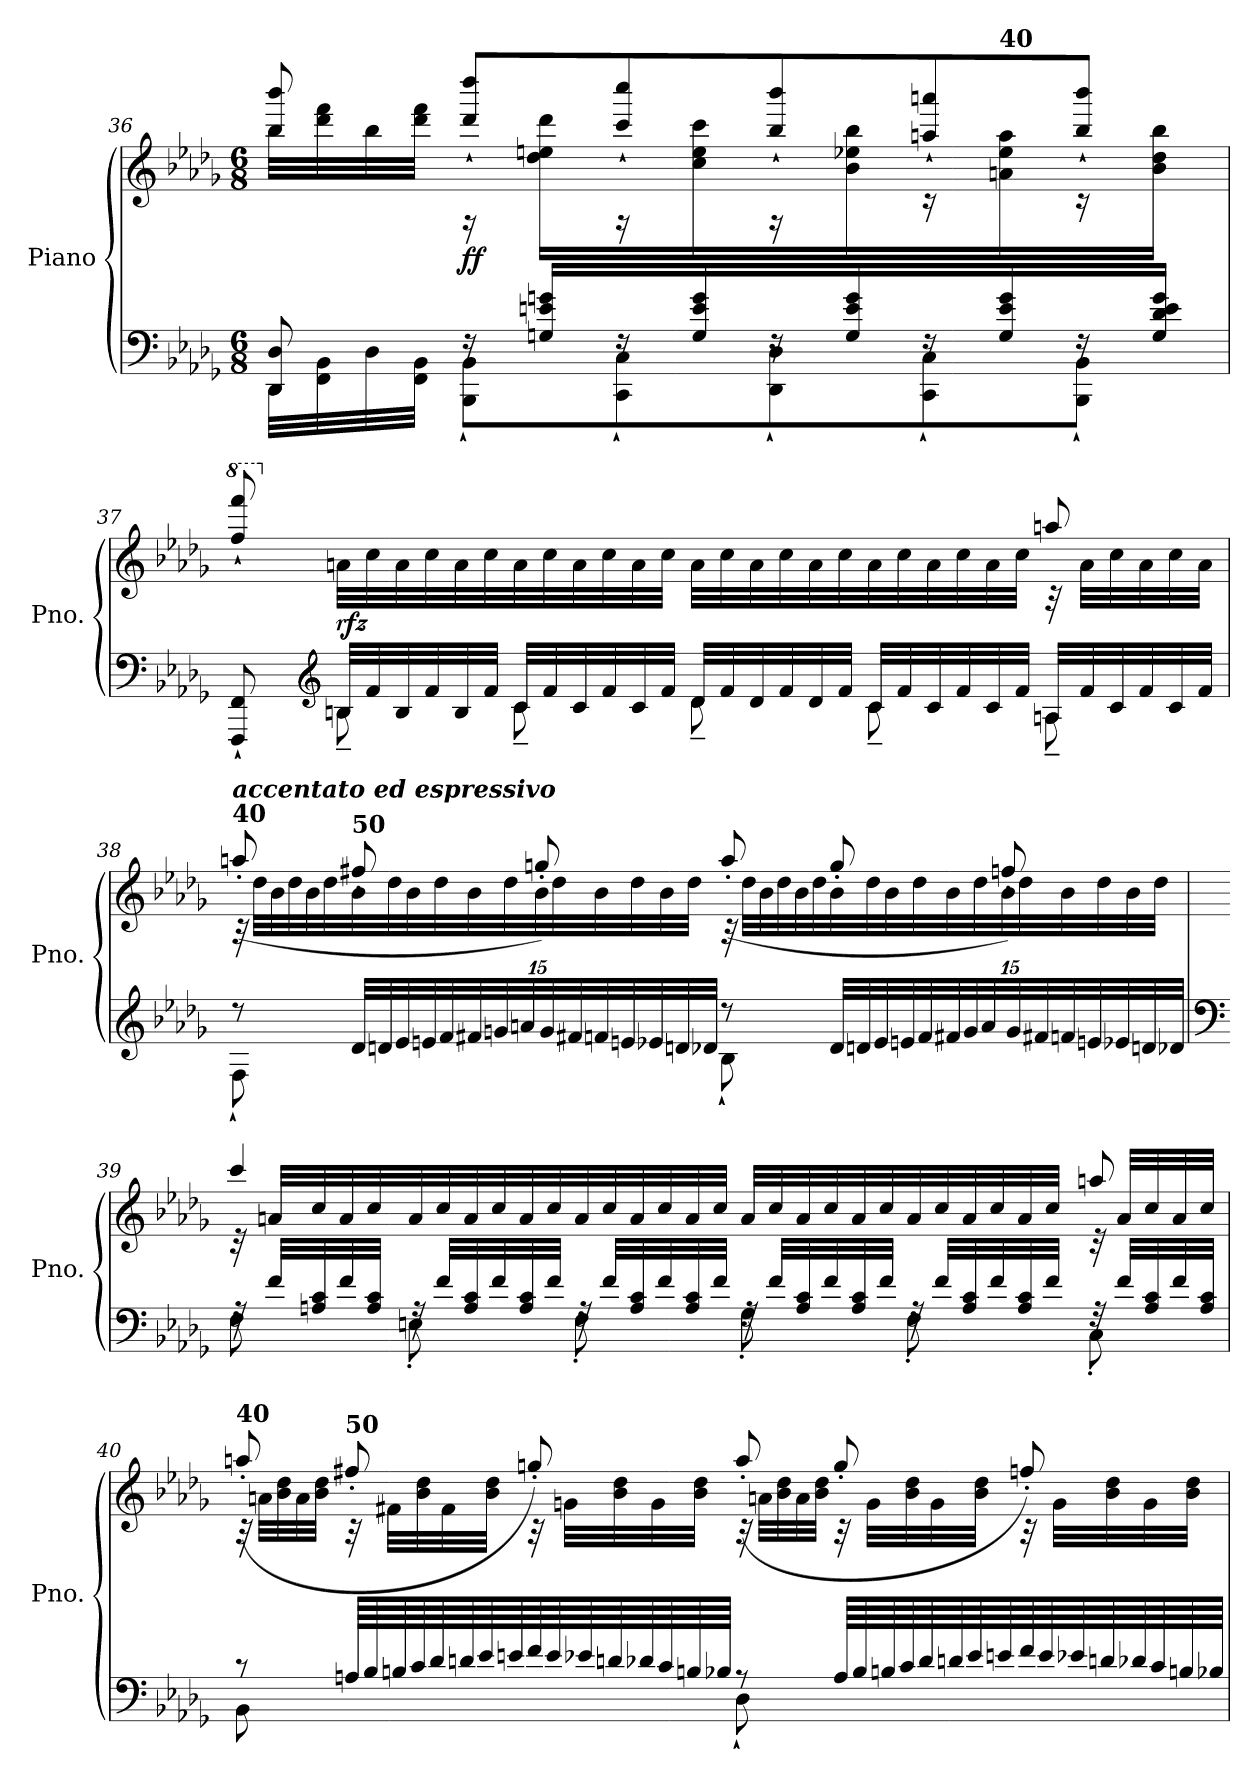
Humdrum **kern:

**kern	**kern	**dynam
*part1	*part1	*part1
*staff2	*staff1	*staff1/2
*I"Piano	*	*
*I'Pno.	*	*
!!LO:LB:g=z
*clefF4	*clefG2	*
*k[b-e-a-d-g-]	*k[b-e-a-d-g-]	*
*M6/8	*M6/8	*
=36	=36	=36
*^	*^	*
32DD-\LLL	8DD-/ 8D-/	32bb-\LLL	8bb-/ 8bbb-/	.
32FF\ 32BB-\	.	32ddd-\ 32fff\	.	.
32D-\	.	32bb-\	.	.
32FF\ 32BB-\JJJ	.	32ddd-\ 32fff\JJJ	.	.
!	!	!	!	!LO:DY:b
16rF	8BBB-\` 8BB-\`L	16rF	8ddd-/` 8dddd-/`L	ff
16Gn/ 16en/ 16gn/LL	.	16dd-\ 16een\ 16ddd-\LL	.	.
16rF	8CC\` 8C\`	16rF	8ccc/` 8cccc/`	.
16G/ 16e/ 16g/	.	16cc\ 16ee\ 16ccc\	.	.
16rF	8DD-\` 8D-\`	16rF	8bb-/` 8bbb-/`	.
16G/ 16e/ 16g/	.	16b-\ 16ee-\ 16bb-\	.	.
16rF	8CC\` 8C\`	16rc	8aan/` 8aaan/`	.
!	!	!LO:TX:a:B:t=40	!	!
16G/ 16e/ 16g/	.	16an\ 16ee-\ 16aa\	.	.
16rF	8BBB-\` 8BB-\`J	16rc	8bb-/` 8bbb-/`J	.
16G/ 16d-/ 16e/ 16g/JJ	.	16b-\ 16dd-\ 16bb-\JJ	.	.
=37	=37	=37	=37	=37
*	*	*8va	*	*
8FFF/` 8FF/`	8ryy	8fff/` 8ffff/`	8ryy	.
*	*	*v	*v	*
*clefG2	*	*	*
*Xtuplet	*	*	*
*	*	*X8va	*
*	*	*Xtuplet	*
*	*	*^	*
!	!	!LO:TX:a:B:t=50	!	!
!	!	!	!	!LO:DY:b
*	*	*v	*v	*
48Bn/LLL	8B~\	48an\LLL	rfz
48f/	.	48cc\	.
48B/	.	48a\	.
48f/	.	48cc\	.
48B/	.	48a\	.
48f/JJJ	.	48cc\	.
48c/LLL	8c~\	48a\	.
48f/	.	48cc\	.
48c/	.	48a\	.
48f/	.	48cc\	.
48c/	.	48a\	.
48f/JJJ	.	48cc\JJJ	.
48d-/LLL	8d-~\	48a\LLL	.
48f/	.	48cc\	.
48d-/	.	48a\	.
48f/	.	48cc\	.
48d-/	.	48a\	.
48f/JJJ	.	48cc\	.
48c/LLL	8c~\	48a\	.
48f/	.	48cc\	.
48c/	.	48a\	.
48f/	.	48cc\	.
48c/	.	48a\	.
48f/JJJ	.	48cc\JJJ	.
*	*	*^	*
48An/LLL	8A~\	48rA	8aan/	.
48f/	.	48a\LLL	.	.
48c/	.	48cc\	.	.
48f/	.	48a\	.	.
48c/	.	48cc\	.	.
48f/JJJ	.	48a\JJJ	.	.
!!LO:LB:g=z	!!
=38	=38	=38	=38	=38
!	!	!LO:TX:a:B:t=40	!	!
!	!	!LO:TX:a:Bi:t=accentato ed espressivo	!	!
!	!	!	!	!LO:DY:b
8r	8F`\	48rA	(8aan'/	other-dynamics
.	.	48dd-\LLL	.	.
.	.	48b-\	.	.
.	.	48dd-\	.	.
.	.	48b-\	.	.
.	.	48dd-\	.	.
*tuplet	*	*	*	*
*Xbrackettup	*	*	*	*
!	!	!LO:TX:a:B:t=50	!	!
60d-/LLLL	4ryy	48b-\	8ff#X'/	.
60dn/	.	.	.	.
.	.	48dd-\	.	.
60e-/	.	.	.	.
.	.	48b-\	.	.
60en/	.	.	.	.
.	.	48dd-\	.	.
60f/	.	.	.	.
60f#X/	.	48b-\	.	.
60gn/	.	.	.	.
.	.	48dd-\	.	.
60an/	.	.	.	.
.	.	48b-\	8ggn'/)	.
60g/	.	.	.	.
.	.	48dd-\	.	.
60f#X/	.	.	.	.
60fn/	.	48b-\	.	.
60en/	.	.	.	.
.	.	48dd-\	.	.
60e-X/	.	.	.	.
.	.	48b-\	.	.
60dn/	.	.	.	.
.	.	48dd-\JJJ	.	.
60d-X/JJJJ	.	.	.	.
8r	8B-`\	48rA	(8aa'/	.
.	.	48dd-\LLL	.	.
.	.	48b-\	.	.
.	.	48dd-\	.	.
.	.	48b-\	.	.
.	.	48dd-\	.	.
60d-/LLLL	4ryy	48b-\	8gg'/	.
60dn/	.	.	.	.
.	.	48dd-\	.	.
60e-/	.	.	.	.
.	.	48b-\	.	.
60en/	.	.	.	.
.	.	48dd-\	.	.
60f/	.	.	.	.
60f#X/	.	48b-\	.	.
60g/	.	.	.	.
.	.	48dd-\	.	.
60a/	.	.	.	.
.	.	48b-\	8ffn'/)	.
60g/	.	.	.	.
.	.	48dd-\	.	.
60f#X/	.	.	.	.
60fn/	.	48b-\	.	.
60en/	.	.	.	.
.	.	48dd-\	.	.
60e-X/	.	.	.	.
.	.	48b-\	.	.
60dn/	.	.	.	.
.	.	48dd-\JJJ	.	.
60d-X/JJJJ	.	.	.	.
!!LO:LB:g=z	!!
=39	=39	=39	=39	=39
*clefF4	*	*	*	*
*Xtuplet	*	*	*	*
40rF	8F\	40rc	4ccc/	.
40f/LLL	.	40an/LLL	.	.
40An/ 40c/	.	40cc/	.	.
40f/	.	40a/	.	.
40A/ 40c/JJJ	.	40cc/	.	.
48rF	8En'\	48a/	.	.
48f/LLL	.	48cc/	.	.
48A/ 48c/	.	48a/	.	.
48f/	.	48cc/	.	.
48A/ 48c/	.	48a/	.	.
48f/JJJ	.	48cc/	.	.
48rF	8F'\	48a/	4.ryy	.
48f/LLL	.	48cc/	.	.
48A/ 48c/	.	48a/	.	.
48f/	.	48cc/	.	.
48A/ 48c/	.	48a/	.	.
48f/JJJ	.	48cc/JJJ	.	.
48rF	8G-'\	48a/LLL	.	.
48f/LLL	.	48cc/	.	.
48A/ 48c/	.	48a/	.	.
48f/	.	48cc/	.	.
48A/ 48c/	.	48a/	.	.
48f/JJJ	.	48cc/	.	.
48rF	8F'\	48a/	.	.
48f/LLL	.	48cc/	.	.
48A/ 48c/	.	48a/	.	.
48f/	.	48cc/	.	.
48A/ 48c/	.	48a/	.	.
48f/JJJ	.	48cc/JJJ	.	.
40rF	8C'\	40rc	8aan/	.
40f/LLL	.	40a/LLL	.	.
40A/ 40c/	.	40cc/	.	.
40f/	.	40a/	.	.
40A/ 40c/JJJ	.	40cc/JJJ	.	.
!!LO:LB:g=z	!!
=40	=40	=40	=40	=40
!	!	!LO:TX:a:B:t=40	!	!
8r	8BB-\	40rA	(8aan'/	.
.	.	40an\LLL	.	.
.	.	40b-\ 40dd-\	.	.
.	.	40a\	.	.
.	.	40b-\ 40dd-\JJJ	.	.
!	!	!LO:TX:a:B:t=50	!	!
64An/LLLL	4ryy	40rA	8ff#X'/	.
64B-/	.	.	.	.
.	.	40f#X\LLL	.	.
64Bn/	.	.	.	.
64c/	.	.	.	.
.	.	40b-\ 40dd-\	.	.
64d-/	.	.	.	.
.	.	40f#\	.	.
64dn/	.	.	.	.
64e-/	.	.	.	.
.	.	40b-\ 40dd-\JJJ	.	.
64en/	.	.	.	.
64f/	.	40rA	8ggn'/)	.
64e/	.	.	.	.
.	.	40gn\LLL	.	.
64e-X/	.	.	.	.
64dn/	.	.	.	.
.	.	40b-\ 40dd-\	.	.
64d-X/	.	.	.	.
.	.	40g\	.	.
64c/	.	.	.	.
64Bn/	.	.	.	.
.	.	40b-\ 40dd-\JJJ	.	.
64B-X/JJJJ	.	.	.	.
8rA	8D-`\	40rA	(8aa'/	.
.	.	40an\LLL	.	.
.	.	40b-\ 40dd-\	.	.
.	.	40a\	.	.
.	.	40b-\ 40dd-\JJJ	.	.
64A/LLLL	4ryy	40rA	8gg'/	.
64B-/	.	.	.	.
.	.	40g\LLL	.	.
64Bn/	.	.	.	.
64c/	.	.	.	.
.	.	40b-\ 40dd-\	.	.
64d-/	.	.	.	.
.	.	40g\	.	.
64dn/	.	.	.	.
64e-/	.	.	.	.
.	.	40b-\ 40dd-\JJJ	.	.
64en/	.	.	.	.
64f/	.	40rA	8ffn'/)	.
64e/	.	.	.	.
.	.	40g\LLL	.	.
64e-X/	.	.	.	.
64dn/	.	.	.	.
.	.	40b-\ 40dd-\	.	.
64d-X/	.	.	.	.
.	.	40g\	.	.
64c/	.	.	.	.
64Bn/	.	.	.	.
.	.	40b-\ 40dd-\JJJ	.	.
64B-X/JJJJ	.	.	.	.
*v	*v	*	*	*
*	*v	*v	*
=	=	=
*-	*-	*-
